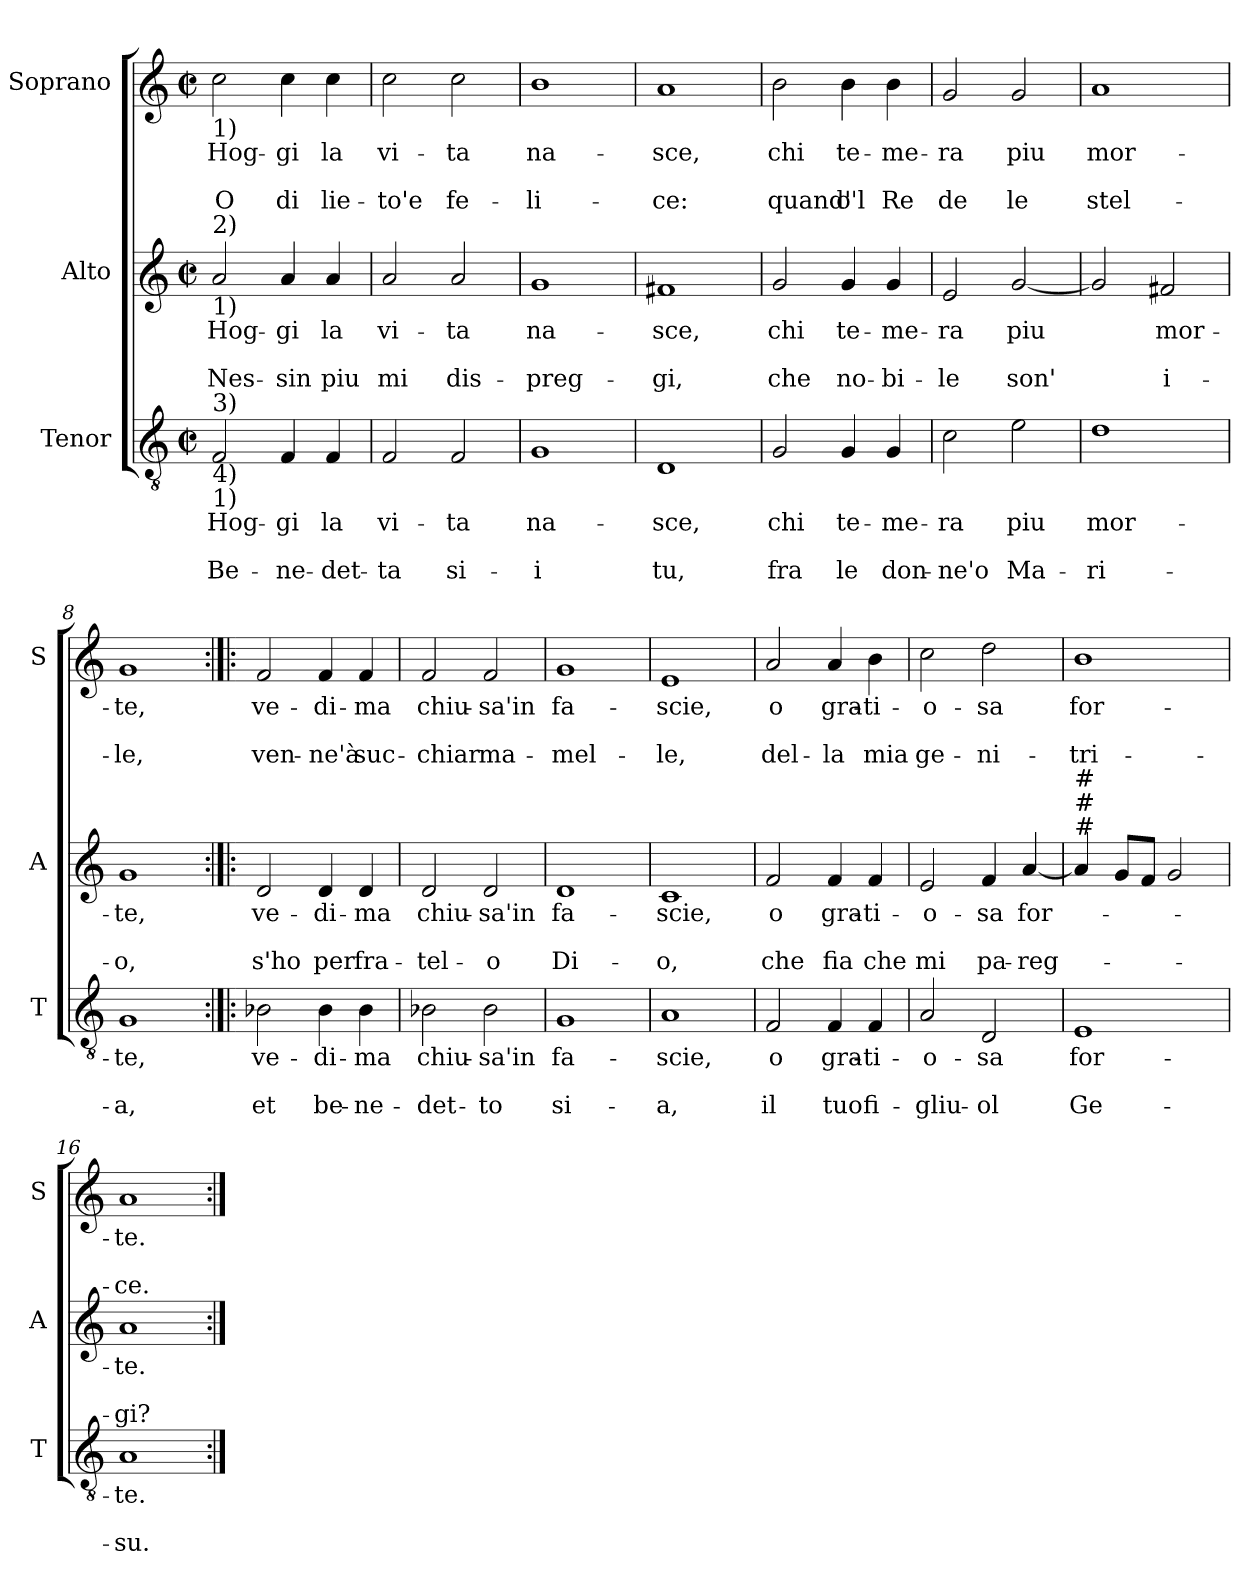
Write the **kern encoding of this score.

**kern	**text	**text	**text	**kern	**text	**text	**text	**kern	**text	**text	**text
*part3	*part3	*part3	*part3	*part2	*part2	*part2	*part2	*part1	*part1	*part1	*part1
*staff3	*staff3	*staff3	*staff3	*staff2	*staff2	*staff2	*staff2	*staff1	*staff1	*staff1	*staff1
*I"Tenor	*	*	*	*I"Alto	*	*	*	*I"Soprano	*	*	*
*I'T	*	*	*	*I'A	*	*	*	*I'S	*	*	*
*clefGv2	*	*	*	*clefG2	*	*	*	*clefG2	*	*	*
*k[]	*	*	*	*k[]	*	*	*	*k[]	*	*	*
*C:	*	*	*	*C:	*	*	*	*C:	*	*	*
*M2/2	*	*	*	*M2/2	*	*	*	*M2/2	*	*	*
*met(c|)	*	*	*	*met(c|)	*	*	*	*met(c|)	*	*	*
=1	=1	=1	=1	=1	=1	=1	=1	=1	=1	=1	=1
!	!	!	!	!	!	!	!	!LO:TX:b:t=1)	!	!	!
!	!	!	!	!LO:TX:a:t=2)	!	!	!	!	!	!	!
!	!	!	!	!LO:TX:b:t=1)	!	!	!	!	!	!	!
!LO:TX:b:t=4)	!	!	!	!	!	!	!	!	!	!	!
!LO:TX:a:t=3)	!	!	!	!	!	!	!	!	!	!	!
!LO:TX:b:t=1)	!	!	!	!	!	!	!	!	!	!	!
!	!LO:LY:b	!	!LO:LY:b	!	!LO:LY:b	!	!LO:LY:b	!	!LO:LY:b	!	!LO:LY:b
2F/	Hog-	.	Be-	2a/	Hog-	.	Nes-	2cc\	Hog-	.	O
!	!LO:LY:b	!	!LO:LY:b	!	!LO:LY:b	!	!LO:LY:b	!	!LO:LY:b	!	!LO:LY:b
4F/	-gi	.	-ne-	4a/	-gi	.	-sin	4cc\	-gi	.	di
!	!LO:LY:b	!	!LO:LY:b	!	!LO:LY:b	!	!LO:LY:b	!	!LO:LY:b	!	!LO:LY:b
4F/	la	.	-det-	4a/	la	.	piu	4cc\	la	.	lie-
=2	=2	=2	=2	=2	=2	=2	=2	=2	=2	=2	=2
!	!LO:LY:b	!	!LO:LY:b	!	!LO:LY:b	!	!LO:LY:b	!	!LO:LY:b	!	!LO:LY:b
2F/	vi-	.	-ta	2a/	vi-	.	mi	2cc\	vi-	.	-to'e
!	!LO:LY:b	!	!LO:LY:b	!	!LO:LY:b	!	!LO:LY:b	!	!LO:LY:b	!	!LO:LY:b
2F/	-ta	.	si-	2a/	-ta	.	dis-	2cc\	-ta	.	fe-
=3	=3	=3	=3	=3	=3	=3	=3	=3	=3	=3	=3
!	!LO:LY:b	!	!LO:LY:b	!	!LO:LY:b	!	!LO:LY:b	!	!LO:LY:b	!	!LO:LY:b
1G	na-	.	-i	1g	na-	.	-preg-	1b	na-	.	-li-
=4	=4	=4	=4	=4	=4	=4	=4	=4	=4	=4	=4
!	!LO:LY:b	!	!LO:LY:b	!	!LO:LY:b	!	!LO:LY:b	!	!LO:LY:b	!	!LO:LY:b
1D	-sce,	.	tu,	1f#X	-sce,	.	-gi,	1a	-sce,	.	-ce:
!!LO:LB:g=z
=5	=5	=5	=5	=5	=5	=5	=5	=5	=5	=5	=5
!	!LO:LY:b	!	!LO:LY:b	!	!LO:LY:b	!	!LO:LY:b	!	!LO:LY:b	!	!LO:LY:b
2G/	chi	.	fra	2g/	chi	.	che	2b\	chi	.	quand'
!	!LO:LY:b	!	!LO:LY:b	!	!LO:LY:b	!	!LO:LY:b	!	!LO:LY:b	!	!LO:LY:b
4G/	te-	.	le	4g/	te-	.	no-	4b\	te-	.	o'l
!	!LO:LY:b	!	!LO:LY:b	!	!LO:LY:b	!	!LO:LY:b	!	!LO:LY:b	!	!LO:LY:b
4G/	-me-	.	don-	4g/	-me-	.	-bi-	4b\	-me-	.	Re
=6	=6	=6	=6	=6	=6	=6	=6	=6	=6	=6	=6
!	!LO:LY:b	!	!LO:LY:b	!	!LO:LY:b	!	!LO:LY:b	!	!LO:LY:b	!	!LO:LY:b
2c\	-ra	.	-ne'o	2e/	-ra	.	-le	2g/	-ra	.	de
!	!LO:LY:b	!	!LO:LY:b	!	!LO:LY:b	!	!LO:LY:b	!	!LO:LY:b	!	!LO:LY:b
2e\	piu	.	Ma-	[2g/	piu	.	son'	2g/	piu	.	le
=7	=7	=7	=7	=7	=7	=7	=7	=7	=7	=7	=7
!	!LO:LY:b	!	!LO:LY:b	!	!	!	!	!	!LO:LY:b	!	!LO:LY:b
1d	mor-	.	-ri-	2g/]	.	.	.	1a	mor-	.	stel-
!	!	!	!	!	!LO:LY:b	!	!LO:LY:b	!	!	!	!
.	.	.	.	2f#X/	mor-	.	i-	.	.	.	.
=8	=8	=8	=8	=8	=8	=8	=8	=8	=8	=8	=8
!	!LO:LY:b	!	!LO:LY:b	!	!LO:LY:b	!	!LO:LY:b	!	!LO:LY:b	!	!LO:LY:b
1G	-te,	.	-a,	1g	-te,	.	-o,	1g	-te,	.	-le,
!!LO:PB:g=z
=9:|!|:	=9:|!|:	=9:|!|:	=9:|!|:	=9:|!|:	=9:|!|:	=9:|!|:	=9:|!|:	=9:|!|:	=9:|!|:	=9:|!|:	=9:|!|:
!	!LO:LY:b	!	!LO:LY:b	!	!LO:LY:b	!	!LO:LY:b	!	!LO:LY:b	!	!LO:LY:b
2B-X\	ve-	.	et	2d/	ve-	.	s'ho	2f/	ve-	.	ven-
!	!LO:LY:b	!	!LO:LY:b	!	!LO:LY:b	!	!LO:LY:b	!	!LO:LY:b	!	!LO:LY:b
4B-\	-di-	.	be-	4d/	-di-	.	per	4f/	-di-	.	-ne'à
!	!LO:LY:b	!	!LO:LY:b	!	!LO:LY:b	!	!LO:LY:b	!	!LO:LY:b	!	!LO:LY:b
4B-\	-ma	.	-ne-	4d/	-ma	.	fra-	4f/	-ma	.	suc-
=10	=10	=10	=10	=10	=10	=10	=10	=10	=10	=10	=10
!	!LO:LY:b	!	!LO:LY:b	!	!LO:LY:b	!	!LO:LY:b	!	!LO:LY:b	!	!LO:LY:b
2B-X\	chiu-	.	-det-	2d/	chiu-	.	-tel-	2f/	chiu-	.	-chiar
!	!LO:LY:b	!	!LO:LY:b	!	!LO:LY:b	!	!LO:LY:b	!	!LO:LY:b	!	!LO:LY:b
2B-\	-sa'in	.	-to	2d/	-sa'in	.	-o	2f/	-sa'in	.	ma-
=11	=11	=11	=11	=11	=11	=11	=11	=11	=11	=11	=11
!	!LO:LY:b	!	!LO:LY:b	!	!LO:LY:b	!	!LO:LY:b	!	!LO:LY:b	!	!LO:LY:b
1G	fa-	.	si-	1d	fa-	.	Di-	1g	fa-	.	-mel-
=12	=12	=12	=12	=12	=12	=12	=12	=12	=12	=12	=12
!	!LO:LY:b	!	!LO:LY:b	!	!LO:LY:b	!	!LO:LY:b	!	!LO:LY:b	!	!LO:LY:b
1A	-scie,	.	-a,	1c	-scie,	.	-o,	1e	-scie,	.	-le,
!!LO:LB:g=z
=13	=13	=13	=13	=13	=13	=13	=13	=13	=13	=13	=13
!	!LO:LY:b	!	!LO:LY:b	!	!LO:LY:b	!	!LO:LY:b	!	!LO:LY:b	!	!LO:LY:b
2F/	o	.	il	2f/	o	.	che	2a/	o	.	del-
!	!LO:LY:b	!	!LO:LY:b	!	!LO:LY:b	!	!LO:LY:b	!	!LO:LY:b	!	!LO:LY:b
4F/	gra-	.	tuo	4f/	gra-	.	fia	4a/	gra-	.	-la
!	!LO:LY:b	!	!LO:LY:b	!	!LO:LY:b	!	!LO:LY:b	!	!LO:LY:b	!	!LO:LY:b
4F/	-ti-	.	fi-	4f/	-ti-	.	che	4b\	-ti-	.	mia
=14	=14	=14	=14	=14	=14	=14	=14	=14	=14	=14	=14
!	!LO:LY:b	!	!LO:LY:b	!	!LO:LY:b	!	!LO:LY:b	!	!LO:LY:b	!	!LO:LY:b
2A/	-o-	.	-gliu-	2e/	-o-	.	mi	2cc\	-o-	.	ge-
!	!LO:LY:b	!	!LO:LY:b	!	!LO:LY:b	!	!LO:LY:b	!	!LO:LY:b	!	!LO:LY:b
2D/	-sa	.	-ol	4f/	-sa	.	pa-	2dd\	-sa	.	-ni-
!	!	!	!	!	!LO:LY:b	!	!LO:LY:b	!	!	!	!
.	.	.	.	[4a/	for-	.	-reg-	.	.	.	.
=15	=15	=15	=15	=15	=15	=15	=15	=15	=15	=15	=15
!	!	!	!	!LO:TX:a:t=#	!	!	!	!	!	!	!
!	!	!	!	!LO:TX:a:t=#	!	!	!	!	!	!	!
!	!	!	!	!LO:TX:a:t=#	!	!	!	!	!	!	!
!	!LO:LY:b	!	!LO:LY:b	!	!	!	!	!	!LO:LY:b	!	!LO:LY:b
1E	for-	.	Ge-	4a/]	.	.	.	1b	for-	.	-tri-
.	.	.	.	8g/L	.	.	.	.	.	.	.
.	.	.	.	8f/J	.	.	.	.	.	.	.
.	.	.	.	2g/	.	.	.	.	.	.	.
=16	=16	=16	=16	=16	=16	=16	=16	=16	=16	=16	=16
!	!LO:LY:b	!	!LO:LY:b	!	!LO:LY:b	!	!LO:LY:b	!	!LO:LY:b	!	!LO:LY:b
1A	-te.	.	-su.	1a	-te.	.	-gi?	1a	-te.	.	-ce.
=:|!	=:|!	=:|!	=:|!	=:|!	=:|!	=:|!	=:|!	=:|!	=:|!	=:|!	=:|!
*-	*-	*-	*-	*-	*-	*-	*-	*-	*-	*-	*-
